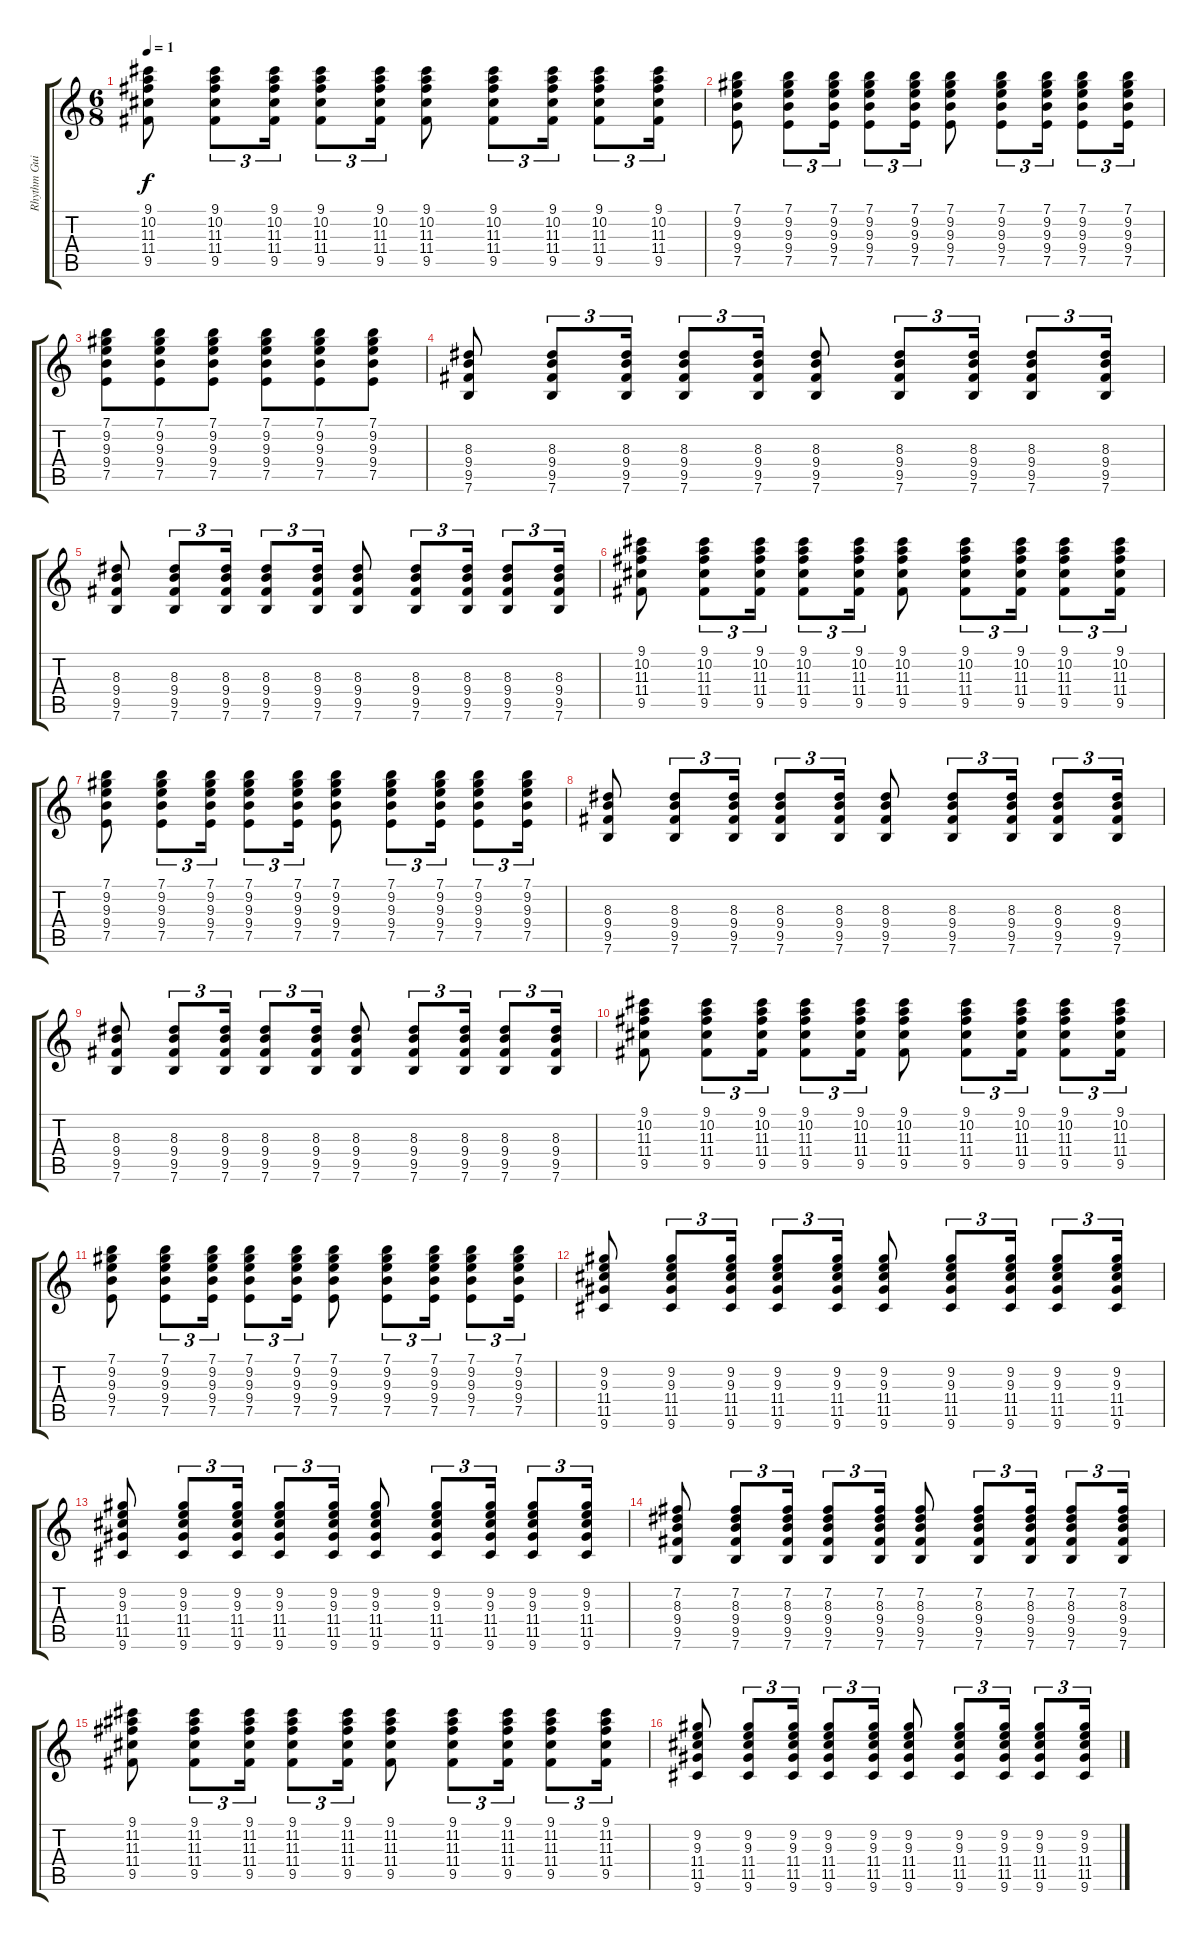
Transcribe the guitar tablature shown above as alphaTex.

\track ("Rhythm Guitar" "Rhythm Gui") {instrument acousticguitarsteel}
\staff {score tabs}
\tuning (E4 B3 G3 D3 A2 E2) {hide}
\ts (6 8)
\tempo 1
\clef g2
\ks c
(9.1 10.2 11.3 11.4 9.5).8{dy f} (9.1 10.2 11.3 11.4 9.5).8{tu (3 2)} (9.1 10.2 11.3 11.4 9.5).16{tu (3 2)} (9.1 10.2 11.3 11.4 9.5).8{tu (3 2)} (9.1 10.2 11.3 11.4 9.5).16{tu (3 2)} (9.1 10.2 11.3 11.4 9.5).8 (9.1 10.2 11.3 11.4 9.5).8{tu (3 2)} (9.1 10.2 11.3 11.4 9.5).16{tu (3 2)} (9.1 10.2 11.3 11.4 9.5).8{tu (3 2)} (9.1 10.2 11.3 11.4 9.5).16{tu (3 2)} |
(7.1 9.2 9.3 9.4 7.5).8 (7.1 9.2 9.3 9.4 7.5).8{tu (3 2)} (7.1 9.2 9.3 9.4 7.5).16{tu (3 2)} (7.1 9.2 9.3 9.4 7.5).8{tu (3 2)} (7.1 9.2 9.3 9.4 7.5).16{tu (3 2)} (7.1 9.2 9.3 9.4 7.5).8 (7.1 9.2 9.3 9.4 7.5).8{tu (3 2)} (7.1 9.2 9.3 9.4 7.5).16{tu (3 2)} (7.1 9.2 9.3 9.4 7.5).8{tu (3 2)} (7.1 9.2 9.3 9.4 7.5).16{tu (3 2)} |
(7.1 9.2 9.3 9.4 7.5).8 (7.1 9.2 9.3 9.4 7.5).8 (7.1 9.2 9.3 9.4 7.5).8 (7.1 9.2 9.3 9.4 7.5).8 (7.1 9.2 9.3 9.4 7.5).8 (7.1 9.2 9.3 9.4 7.5).8 |
(8.3 9.4 9.5 7.6).8 (8.3 9.4 9.5 7.6).8{tu (3 2)} (8.3 9.4 9.5 7.6).16{tu (3 2)} (8.3 9.4 9.5 7.6).8{tu (3 2)} (8.3 9.4 9.5 7.6).16{tu (3 2)} (8.3 9.4 9.5 7.6).8 (8.3 9.4 9.5 7.6).8{tu (3 2)} (8.3 9.4 9.5 7.6).16{tu (3 2)} (8.3 9.4 9.5 7.6).8{tu (3 2)} (8.3 9.4 9.5 7.6).16{tu (3 2)} |
(8.3 9.4 9.5 7.6).8 (8.3 9.4 9.5 7.6).8{tu (3 2)} (8.3 9.4 9.5 7.6).16{tu (3 2)} (8.3 9.4 9.5 7.6).8{tu (3 2)} (8.3 9.4 9.5 7.6).16{tu (3 2)} (8.3 9.4 9.5 7.6).8 (8.3 9.4 9.5 7.6).8{tu (3 2)} (8.3 9.4 9.5 7.6).16{tu (3 2)} (8.3 9.4 9.5 7.6).8{tu (3 2)} (8.3 9.4 9.5 7.6).16{tu (3 2)} |
(9.1 10.2 11.3 11.4 9.5).8 (9.1 10.2 11.3 11.4 9.5).8{tu (3 2)} (9.1 10.2 11.3 11.4 9.5).16{tu (3 2)} (9.1 10.2 11.3 11.4 9.5).8{tu (3 2)} (9.1 10.2 11.3 11.4 9.5).16{tu (3 2)} (9.1 10.2 11.3 11.4 9.5).8 (9.1 10.2 11.3 11.4 9.5).8{tu (3 2)} (9.1 10.2 11.3 11.4 9.5).16{tu (3 2)} (9.1 10.2 11.3 11.4 9.5).8{tu (3 2)} (9.1 10.2 11.3 11.4 9.5).16{tu (3 2)} |
(7.1 9.2 9.3 9.4 7.5).8 (7.1 9.2 9.3 9.4 7.5).8{tu (3 2)} (7.1 9.2 9.3 9.4 7.5).16{tu (3 2)} (7.1 9.2 9.3 9.4 7.5).8{tu (3 2)} (7.1 9.2 9.3 9.4 7.5).16{tu (3 2)} (7.1 9.2 9.3 9.4 7.5).8 (7.1 9.2 9.3 9.4 7.5).8{tu (3 2)} (7.1 9.2 9.3 9.4 7.5).16{tu (3 2)} (7.1 9.2 9.3 9.4 7.5).8{tu (3 2)} (7.1 9.2 9.3 9.4 7.5).16{tu (3 2)} |
(8.3 9.4 9.5 7.6).8 (8.3 9.4 9.5 7.6).8{tu (3 2)} (8.3 9.4 9.5 7.6).16{tu (3 2)} (8.3 9.4 9.5 7.6).8{tu (3 2)} (8.3 9.4 9.5 7.6).16{tu (3 2)} (8.3 9.4 9.5 7.6).8 (8.3 9.4 9.5 7.6).8{tu (3 2)} (8.3 9.4 9.5 7.6).16{tu (3 2)} (8.3 9.4 9.5 7.6).8{tu (3 2)} (8.3 9.4 9.5 7.6).16{tu (3 2)} |
(8.3 9.4 9.5 7.6).8 (8.3 9.4 9.5 7.6).8{tu (3 2)} (8.3 9.4 9.5 7.6).16{tu (3 2)} (8.3 9.4 9.5 7.6).8{tu (3 2)} (8.3 9.4 9.5 7.6).16{tu (3 2)} (8.3 9.4 9.5 7.6).8 (8.3 9.4 9.5 7.6).8{tu (3 2)} (8.3 9.4 9.5 7.6).16{tu (3 2)} (8.3 9.4 9.5 7.6).8{tu (3 2)} (8.3 9.4 9.5 7.6).16{tu (3 2)} |
(9.1 10.2 11.3 11.4 9.5).8 (9.1 10.2 11.3 11.4 9.5).8{tu (3 2)} (9.1 10.2 11.3 11.4 9.5).16{tu (3 2)} (9.1 10.2 11.3 11.4 9.5).8{tu (3 2)} (9.1 10.2 11.3 11.4 9.5).16{tu (3 2)} (9.1 10.2 11.3 11.4 9.5).8 (9.1 10.2 11.3 11.4 9.5).8{tu (3 2)} (9.1 10.2 11.3 11.4 9.5).16{tu (3 2)} (9.1 10.2 11.3 11.4 9.5).8{tu (3 2)} (9.1 10.2 11.3 11.4 9.5).16{tu (3 2)} |
(7.1 9.2 9.3 9.4 7.5).8 (7.1 9.2 9.3 9.4 7.5).8{tu (3 2)} (7.1 9.2 9.3 9.4 7.5).16{tu (3 2)} (7.1 9.2 9.3 9.4 7.5).8{tu (3 2)} (7.1 9.2 9.3 9.4 7.5).16{tu (3 2)} (7.1 9.2 9.3 9.4 7.5).8 (7.1 9.2 9.3 9.4 7.5).8{tu (3 2)} (7.1 9.2 9.3 9.4 7.5).16{tu (3 2)} (7.1 9.2 9.3 9.4 7.5).8{tu (3 2)} (7.1 9.2 9.3 9.4 7.5).16{tu (3 2)} |
(9.2 9.3 11.4 11.5 9.6).8 (9.2 9.3 11.4 11.5 9.6).8{tu (3 2)} (9.2 9.3 11.4 11.5 9.6).16{tu (3 2)} (9.2 9.3 11.4 11.5 9.6).8{tu (3 2)} (9.2 9.3 11.4 11.5 9.6).16{tu (3 2)} (9.2 9.3 11.4 11.5 9.6).8 (9.2 9.3 11.4 11.5 9.6).8{tu (3 2)} (9.2 9.3 11.4 11.5 9.6).16{tu (3 2)} (9.2 9.3 11.4 11.5 9.6).8{tu (3 2)} (9.2 9.3 11.4 11.5 9.6).16{tu (3 2)} |
(9.2 9.3 11.4 11.5 9.6).8 (9.2 9.3 11.4 11.5 9.6).8{tu (3 2)} (9.2 9.3 11.4 11.5 9.6).16{tu (3 2)} (9.2 9.3 11.4 11.5 9.6).8{tu (3 2)} (9.2 9.3 11.4 11.5 9.6).16{tu (3 2)} (9.2 9.3 11.4 11.5 9.6).8 (9.2 9.3 11.4 11.5 9.6).8{tu (3 2)} (9.2 9.3 11.4 11.5 9.6).16{tu (3 2)} (9.2 9.3 11.4 11.5 9.6).8{tu (3 2)} (9.2 9.3 11.4 11.5 9.6).16{tu (3 2)} |
(7.2 8.3 9.4 9.5 7.6).8 (7.2 8.3 9.4 9.5 7.6).8{tu (3 2)} (7.2 8.3 9.4 9.5 7.6).16{tu (3 2)} (7.2 8.3 9.4 9.5 7.6).8{tu (3 2)} (7.2 8.3 9.4 9.5 7.6).16{tu (3 2)} (7.2 8.3 9.4 9.5 7.6).8 (7.2 8.3 9.4 9.5 7.6).8{tu (3 2)} (7.2 8.3 9.4 9.5 7.6).16{tu (3 2)} (7.2 8.3 9.4 9.5 7.6).8{tu (3 2)} (7.2 8.3 9.4 9.5 7.6).16{tu (3 2)} |
(9.1 11.2 11.3 11.4 9.5).8 (9.1 11.2 11.3 11.4 9.5).8{tu (3 2)} (9.1 11.2 11.3 11.4 9.5).16{tu (3 2)} (9.1 11.2 11.3 11.4 9.5).8{tu (3 2)} (9.1 11.2 11.3 11.4 9.5).16{tu (3 2)} (9.1 11.2 11.3 11.4 9.5).8 (9.1 11.2 11.3 11.4 9.5).8{tu (3 2)} (9.1 11.2 11.3 11.4 9.5).16{tu (3 2)} (9.1 11.2 11.3 11.4 9.5).8{tu (3 2)} (9.1 11.2 11.3 11.4 9.5).16{tu (3 2)} |
(9.2 9.3 11.4 11.5 9.6).8 (9.2 9.3 11.4 11.5 9.6).8{tu (3 2)} (9.2 9.3 11.4 11.5 9.6).16{tu (3 2)} (9.2 9.3 11.4 11.5 9.6).8{tu (3 2)} (9.2 9.3 11.4 11.5 9.6).16{tu (3 2)} (9.2 9.3 11.4 11.5 9.6).8 (9.2 9.3 11.4 11.5 9.6).8{tu (3 2)} (9.2 9.3 11.4 11.5 9.6).16{tu (3 2)} (9.2 9.3 11.4 11.5 9.6).8{tu (3 2)} (9.2 9.3 11.4 11.5 9.6).16{tu (3 2)}
